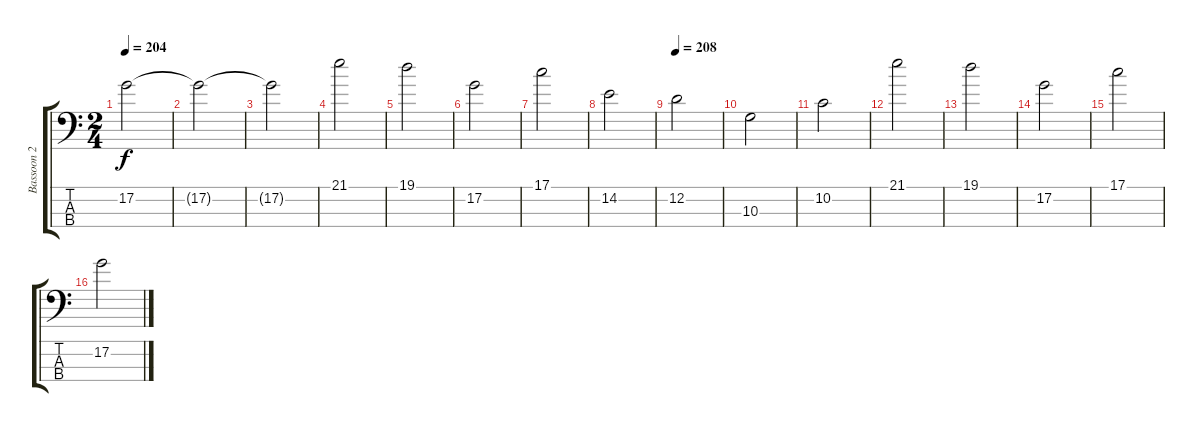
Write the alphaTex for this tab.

\track ("Bassoon 2" "Bassoon 2") {instrument acousticguitarnylon}
\staff {score tabs}
\tuning (G2 D2 A1 E1) {hide}
\ts (2 4)
\tempo 204
\clef f4
\ks c
17.2{t}.2{dy f} |
17.2{t}.2 |
17.2{t}.2 |
21.1.2 |
19.1.2 |
17.2.2 |
17.1.2 |
14.2.2 |
\tempo 208
12.2.2 |
10.3.2 |
10.2.2 |
21.1.2 |
19.1.2 |
17.2.2 |
17.1.2 |
17.2.2
